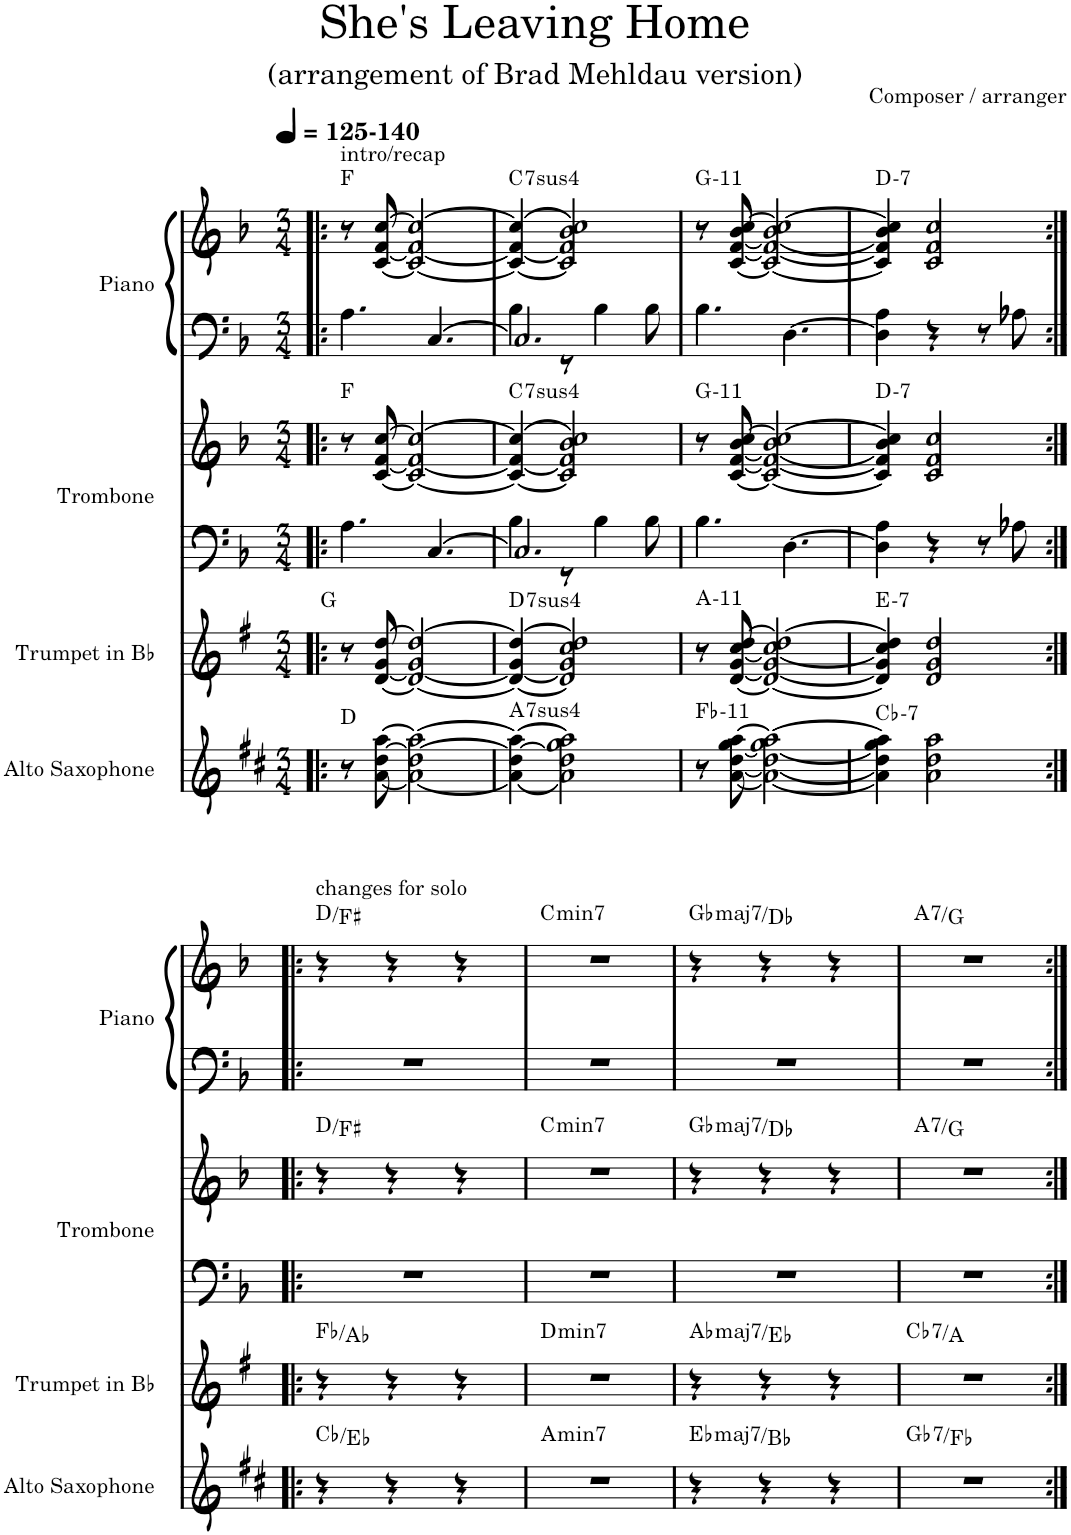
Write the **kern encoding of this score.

**kern	**harte	**kern	**harte	**kern	**kern	**harte	**kern	**kern	**harte
*part4	*part4	*part3	*part3	*part2	*part2	*part2	*part1	*part1	*part1
*staff6	*	*staff5	*	*staff4	*staff3	*	*staff2	*staff1	*
*I"Alto Saxophone	*	*I"Trumpet in Bb	*	*I"Trombone	*	*	*I"Piano	*	*
*I'A. Sax.	*	*I'Tpt. in Bb	*	*I'Tbn.	*	*	*I'Pno.	*	*
*clefG2	*	*clefG2	*	*clefF4	*clefG2	*	*clefF4	*clefG2	*
*Trd5c9	*	*Trd1c2	*	*	*	*	*	*	*
*k[f#c#]	*	*k[f#]	*	*k[b-]	*k[b-]	*	*k[b-]	*k[b-]	*
*M3/4	*	*M3/4	*	*M3/4	*M3/4	*	*M3/4	*M3/4	*
*MM125	*	*MM125	*	*MM125	*MM125	*	*MM125	*MM125	*
=1!|:	=1!|:	=1!|:	=1!|:	=1!|:	=1!|:	=1!|:	=1!|:	=1!|:	=1!|:
!	!	!	!	!	!	!	!	!LO:TX:a:B:t=-140	!
!	!	!	!	!	!	!	!	!LO:TX:a:t=intro/recap	!
8r	D:maj	8r	G:maj	4.A\	8r	F:maj	4.A\	8r	F:maj
[8a\ [8dd\ [8aa\	.	[8d/ [8g/ [8dd/	.	.	[8c/ [8f/ [8cc/	.	.	[8c/ [8f/ [8cc/	.
2a\_ 2dd\_ 2aa\_	.	2d/_ 2g/_ 2dd/_	.	.	2c/_ 2f/_ 2cc/_	.	.	2c/_ 2f/_ 2cc/_	.
.	.	.	.	[4.C/	.	.	[4.C/	.	.
=2	=2	=2	=2	=2	=2	=2	=2	=2	=2
*	*	*	*	*^	*	*	*^	*	*
!	!LO:H:kt=74	!	!LO:H:kt=74	!	!	!	!LO:H:kt=74	!	!	!	!LO:H:kt=74
4a\_ 4dd\_ 4aa\_	A:sus4(7)	4d/_ 4g/_ 4dd/_	D:sus4(7)	2.C/]	4B-\	4c/_ 4f/_ 4cc/_	C:sus4(7)	2.C/]	4B-\	4c/_ 4f/_ 4cc/_	C:sus4(7)
2a\] 2dd\] 2ggn\ 2aa\]	.	2d/] 2g/] 2ccn/ 2dd/]	.	.	8r	2c/] 2f/] 2b-/ 2cc/]	.	.	8r	2c/] 2f/] 2b-/ 2cc/]	.
.	.	.	.	.	4B-\	.	.	.	4B-\	.	.
.	.	.	.	.	8B-\	.	.	.	8B-\	.	.
=3	=3	=3	=3	=3	=3	=3	=3	=3	=3	=3	=3
!	!LO:H:kt=11	!	!LO:H:kt=11	!	!	!	!LO:H:kt=11	!	!	!	!LO:H:kt=11
*	*	*	*	*v	*v	*	*	*v	*v	*	*
8r	Fb:min9(11)	8r	A:min9(11)	4.B-\	8r	G:min9(11)	4.B-\	8r	G:min9(11)
[8an\ [8dd\ [8ggn\ [8aan\	.	[8d/ [8g/ [8cc/ [8dd/	.	.	[8c/ [8f/ [8b-/ [8cc/	.	.	[8c/ [8f/ [8b-/ [8cc/	.
2a\_ 2dd\_ 2gg\_ 2aa\_	.	2d/_ 2g/_ 2cc/_ 2dd/_	.	.	2c/_ 2f/_ 2b-/_ 2cc/_	.	.	2c/_ 2f/_ 2b-/_ 2cc/_	.
.	.	.	.	[4.D\	.	.	[4.D\	.	.
=4	=4	=4	=4	=4	=4	=4	=4	=4	=4
!	!LO:H:kt=7	!	!LO:H:kt=7	!	!	!LO:H:kt=7	!	!	!LO:H:kt=7
4a\] 4dd\] 4ggn\] 4aa\]	Cb:min7	4d/] 4g/] 4cc/] 4dd/]	E:min7	4D\] 4A\	4c/] 4f/] 4b-/] 4cc/]	D:min7	4D\] 4A\	4c/] 4f/] 4b-/] 4cc/]	D:min7
2a\ 2dd\ 2aa\	.	2d/ 2g/ 2dd/	.	4r	2c/ 2f/ 2cc/	.	4r	2c/ 2f/ 2cc/	.
.	.	.	.	8r	.	.	8r	.	.
.	.	.	.	8A-X\	.	.	8A-X\	.	.
!!LO:LB:g=z
=1:|!|:	=1:|!|:	=1:|!|:	=1:|!|:	=1:|!|:	=1:|!|:	=1:|!|:	=1:|!|:	=1:|!|:	=1:|!|:
!	!	!	!	!	!	!	!	!LO:TX:a:t=changes for solo	!
4r	Cb:maj/3	4r	Fb:maj/3	2.r	4r	D:maj/3	2.r	4r	D:maj/3
4r	.	4r	.	.	4r	.	.	4r	.
4r	.	4r	.	.	4r	.	.	4r	.
=2	=2	=2	=2	=2	=2	=2	=2	=2	=2
!	!LO:H:kt=min7	!	!LO:H:kt=min7	!	!	!LO:H:kt=min7	!	!	!LO:H:kt=min7
2.r	A:min7	2.r	D:min7	2.r	2.r	C:min7	2.r	2.r	C:min7
=3	=3	=3	=3	=3	=3	=3	=3	=3	=3
!	!LO:H:kt=maj7	!	!LO:H:kt=maj7	!	!	!LO:H:kt=maj7	!	!	!LO:H:kt=maj7
4r	Eb:maj7/5	4r	Ab:maj7/5	2.r	4r	Gb:maj7/5	2.r	4r	Gb:maj7/5
4r	.	4r	.	.	4r	.	.	4r	.
4r	.	4r	.	.	4r	.	.	4r	.
=4	=4	=4	=4	=4	=4	=4	=4	=4	=4
!	!LO:H:kt=7	!	!LO:H:kt=7	!	!	!LO:H:kt=7	!	!	!LO:H:kt=7
2.r	Gb:7/b7	2.r	Cb:7/#6	2.r	2.r	A:7/b7	2.r	2.r	A:7/b7
=:|!	=:|!	=:|!	=:|!	=:|!	=:|!	=:|!	=:|!	=:|!	=:|!
*-	*-	*-	*-	*-	*-	*-	*-	*-	*-
